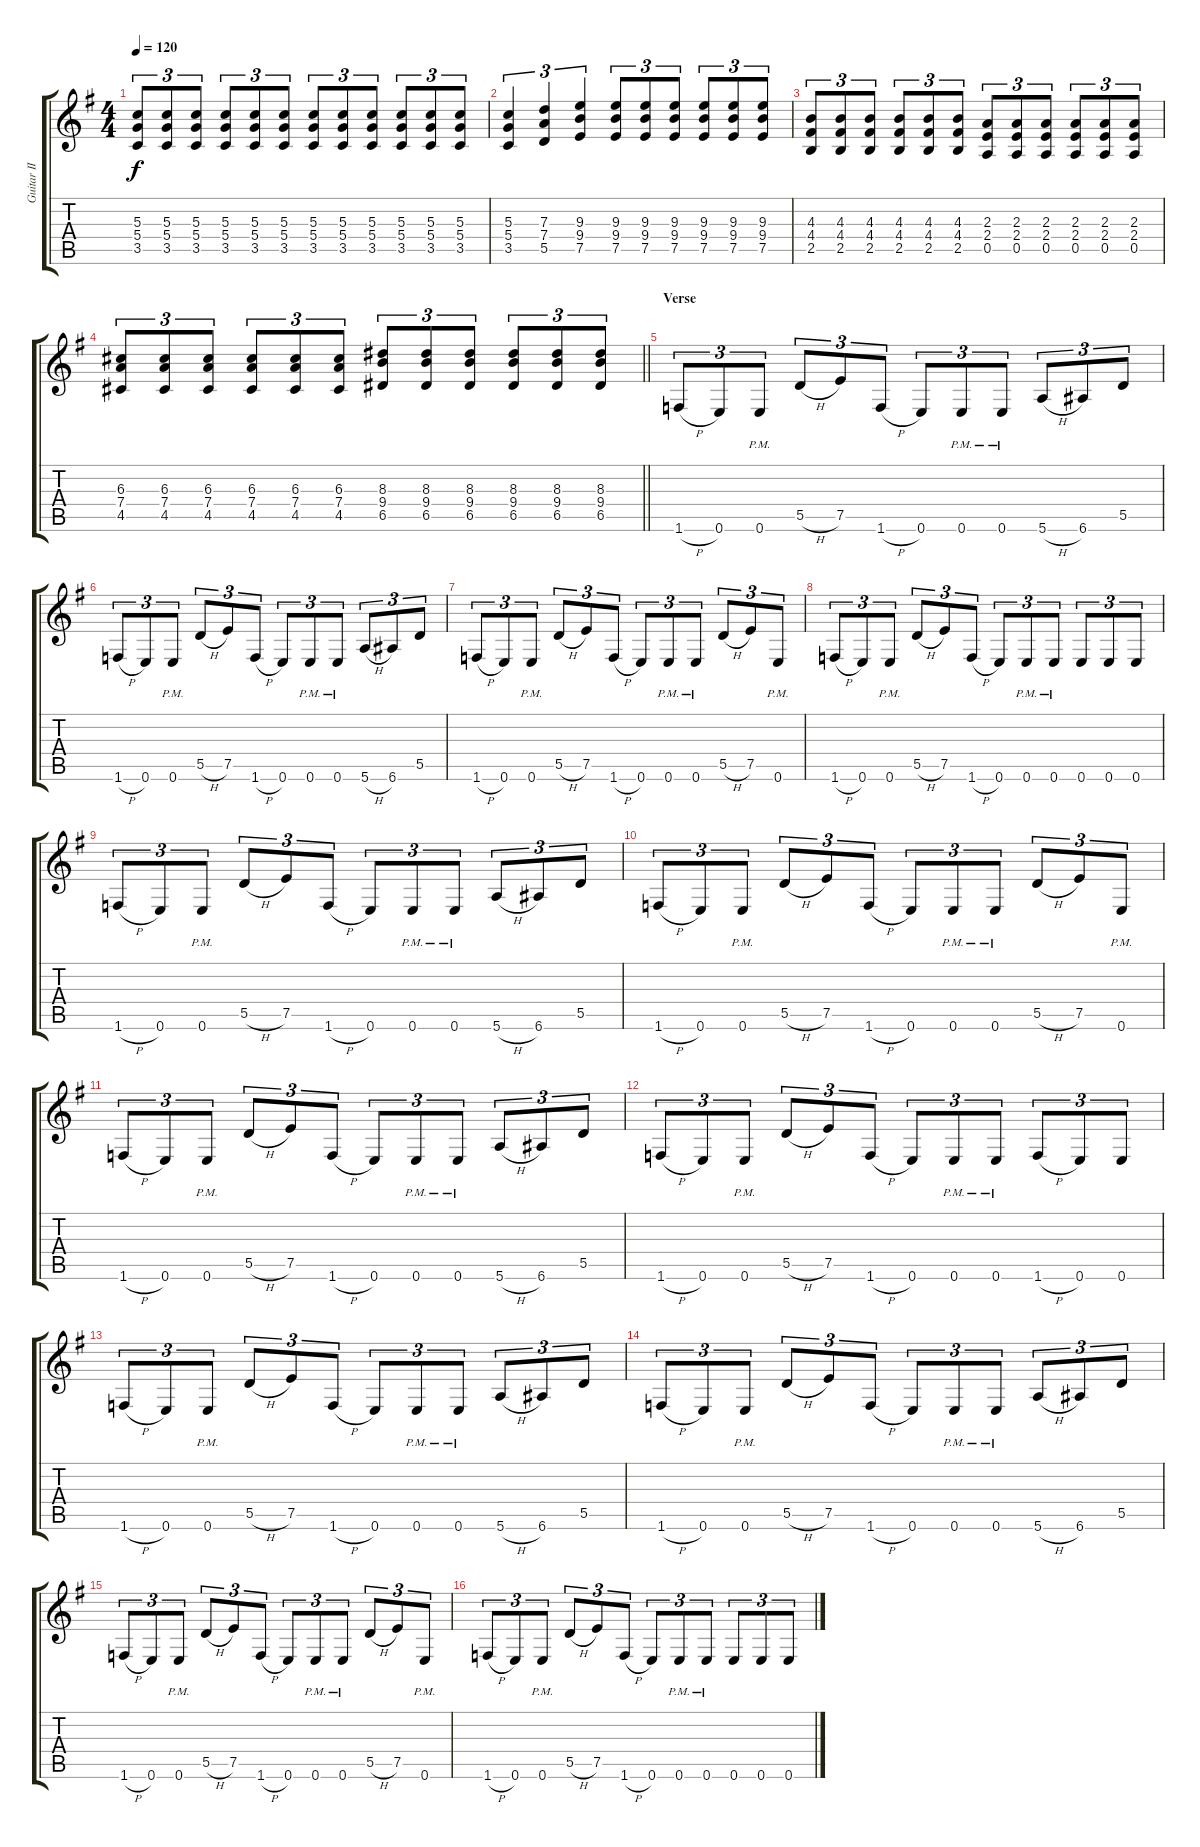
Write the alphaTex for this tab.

\track ("Guitar II" "Guitar II") {instrument distortionguitar}
\staff {score tabs}
\tuning (E4 B3 G3 D3 A2 E2) {hide}
\ts (4 4)
\tempo 120
\clef g2
\ks eminor
(5.3 5.4 3.5).8{tu (3 2) dy f} (5.3 5.4 3.5).8{tu (3 2)} (5.3 5.4 3.5).8{tu (3 2)} (5.3 5.4 3.5).8{tu (3 2)} (5.3 5.4 3.5).8{tu (3 2)} (5.3 5.4 3.5).8{tu (3 2)} (5.3 5.4 3.5).8{tu (3 2)} (5.3 5.4 3.5).8{tu (3 2)} (5.3 5.4 3.5).8{tu (3 2)} (5.3 5.4 3.5).8{tu (3 2)} (5.3 5.4 3.5).8{tu (3 2)} (5.3 5.4 3.5).8{tu (3 2)} |
(5.3 5.4 3.5).4{tu (3 2)} (7.3 7.4 5.5).4{tu (3 2)} (9.3 9.4 7.5).4{tu (3 2)} (9.3 9.4 7.5).8{tu (3 2)} (9.3 9.4 7.5).8{tu (3 2)} (9.3 9.4 7.5).8{tu (3 2)} (9.3 9.4 7.5).8{tu (3 2)} (9.3 9.4 7.5).8{tu (3 2)} (9.3 9.4 7.5).8{tu (3 2)} |
(4.3 4.4 2.5).8{tu (3 2)} (4.3 4.4 2.5).8{tu (3 2)} (4.3 4.4 2.5).8{tu (3 2)} (4.3 4.4 2.5).8{tu (3 2)} (4.3 4.4 2.5).8{tu (3 2)} (4.3 4.4 2.5).8{tu (3 2)} (2.3 2.4 0.5).8{tu (3 2)} (2.3 2.4 0.5).8{tu (3 2)} (2.3 2.4 0.5).8{tu (3 2)} (2.3 2.4 0.5).8{tu (3 2)} (2.3 2.4 0.5).8{tu (3 2)} (2.3 2.4 0.5).8{tu (3 2)} |
\barLineRight lightlight
(6.3 7.4 4.5).8{tu (3 2)} (6.3 7.4 4.5).8{tu (3 2)} (6.3 7.4 4.5).8{tu (3 2)} (6.3 7.4 4.5).8{tu (3 2)} (6.3 7.4 4.5).8{tu (3 2)} (6.3 7.4 4.5).8{tu (3 2)} (8.3 9.4 6.5).8{tu (3 2)} (8.3 9.4 6.5).8{tu (3 2)} (8.3 9.4 6.5).8{tu (3 2)} (8.3 9.4 6.5).8{tu (3 2)} (8.3 9.4 6.5).8{tu (3 2)} (8.3 9.4 6.5).8{tu (3 2)} |
\section ("" "Verse")
1.6{h}.8{tu (3 2) volume 14} 0.6.8{tu (3 2)} 0.6{pm}.8{tu (3 2)} 5.5{h}.8{tu (3 2)} 7.5.8{tu (3 2)} 1.6{h}.8{tu (3 2)} 0.6.8{tu (3 2)} 0.6{pm}.8{tu (3 2)} 0.6{pm}.8{tu (3 2)} 5.6{h}.8{tu (3 2)} 6.6.8{tu (3 2)} 5.5.8{tu (3 2)} |
1.6{h}.8{tu (3 2)} 0.6.8{tu (3 2)} 0.6{pm}.8{tu (3 2)} 5.5{h}.8{tu (3 2)} 7.5.8{tu (3 2)} 1.6{h}.8{tu (3 2)} 0.6.8{tu (3 2)} 0.6{pm}.8{tu (3 2)} 0.6{pm}.8{tu (3 2)} 5.6{h}.8{tu (3 2)} 6.6.8{tu (3 2)} 5.5.8{tu (3 2)} |
1.6{h}.8{tu (3 2)} 0.6.8{tu (3 2)} 0.6{pm}.8{tu (3 2)} 5.5{h}.8{tu (3 2)} 7.5.8{tu (3 2)} 1.6{h}.8{tu (3 2)} 0.6.8{tu (3 2)} 0.6{pm}.8{tu (3 2)} 0.6{pm}.8{tu (3 2)} 5.5{h}.8{tu (3 2)} 7.5.8{tu (3 2)} 0.6{pm}.8{tu (3 2)} |
1.6{h}.8{tu (3 2)} 0.6.8{tu (3 2)} 0.6{pm}.8{tu (3 2)} 5.5{h}.8{tu (3 2)} 7.5.8{tu (3 2)} 1.6{h}.8{tu (3 2)} 0.6.8{tu (3 2)} 0.6{pm}.8{tu (3 2)} 0.6{pm}.8{tu (3 2)} 0.6.8{tu (3 2)} 0.6.8{tu (3 2)} 0.6.8{tu (3 2)} |
1.6{h}.8{tu (3 2)} 0.6.8{tu (3 2)} 0.6{pm}.8{tu (3 2)} 5.5{h}.8{tu (3 2)} 7.5.8{tu (3 2)} 1.6{h}.8{tu (3 2)} 0.6.8{tu (3 2)} 0.6{pm}.8{tu (3 2)} 0.6{pm}.8{tu (3 2)} 5.6{h}.8{tu (3 2)} 6.6.8{tu (3 2)} 5.5.8{tu (3 2)} |
1.6{h}.8{tu (3 2)} 0.6.8{tu (3 2)} 0.6{pm}.8{tu (3 2)} 5.5{h}.8{tu (3 2)} 7.5.8{tu (3 2)} 1.6{h}.8{tu (3 2)} 0.6.8{tu (3 2)} 0.6{pm}.8{tu (3 2)} 0.6{pm}.8{tu (3 2)} 5.5{h}.8{tu (3 2)} 7.5.8{tu (3 2)} 0.6{pm}.8{tu (3 2)} |
1.6{h}.8{tu (3 2)} 0.6.8{tu (3 2)} 0.6{pm}.8{tu (3 2)} 5.5{h}.8{tu (3 2)} 7.5.8{tu (3 2)} 1.6{h}.8{tu (3 2)} 0.6.8{tu (3 2)} 0.6{pm}.8{tu (3 2)} 0.6{pm}.8{tu (3 2)} 5.6{h}.8{tu (3 2)} 6.6.8{tu (3 2)} 5.5.8{tu (3 2)} |
1.6{h}.8{tu (3 2)} 0.6.8{tu (3 2)} 0.6{pm}.8{tu (3 2)} 5.5{h}.8{tu (3 2)} 7.5.8{tu (3 2)} 1.6{h}.8{tu (3 2)} 0.6.8{tu (3 2)} 0.6{pm}.8{tu (3 2)} 0.6{pm}.8{tu (3 2)} 1.6{h}.8{tu (3 2)} 0.6.8{tu (3 2)} 0.6.8{tu (3 2)} |
1.6{h}.8{tu (3 2)} 0.6.8{tu (3 2)} 0.6{pm}.8{tu (3 2)} 5.5{h}.8{tu (3 2)} 7.5.8{tu (3 2)} 1.6{h}.8{tu (3 2)} 0.6.8{tu (3 2)} 0.6{pm}.8{tu (3 2)} 0.6{pm}.8{tu (3 2)} 5.6{h}.8{tu (3 2)} 6.6.8{tu (3 2)} 5.5.8{tu (3 2)} |
1.6{h}.8{tu (3 2)} 0.6.8{tu (3 2)} 0.6{pm}.8{tu (3 2)} 5.5{h}.8{tu (3 2)} 7.5.8{tu (3 2)} 1.6{h}.8{tu (3 2)} 0.6.8{tu (3 2)} 0.6{pm}.8{tu (3 2)} 0.6{pm}.8{tu (3 2)} 5.6{h}.8{tu (3 2)} 6.6.8{tu (3 2)} 5.5.8{tu (3 2)} |
1.6{h}.8{tu (3 2)} 0.6.8{tu (3 2)} 0.6{pm}.8{tu (3 2)} 5.5{h}.8{tu (3 2)} 7.5.8{tu (3 2)} 1.6{h}.8{tu (3 2)} 0.6.8{tu (3 2)} 0.6{pm}.8{tu (3 2)} 0.6{pm}.8{tu (3 2)} 5.5{h}.8{tu (3 2)} 7.5.8{tu (3 2)} 0.6{pm}.8{tu (3 2)} |
1.6{h}.8{tu (3 2)} 0.6.8{tu (3 2)} 0.6{pm}.8{tu (3 2)} 5.5{h}.8{tu (3 2)} 7.5.8{tu (3 2)} 1.6{h}.8{tu (3 2)} 0.6.8{tu (3 2)} 0.6{pm}.8{tu (3 2)} 0.6{pm}.8{tu (3 2)} 0.6.8{tu (3 2)} 0.6.8{tu (3 2)} 0.6.8{tu (3 2)}
